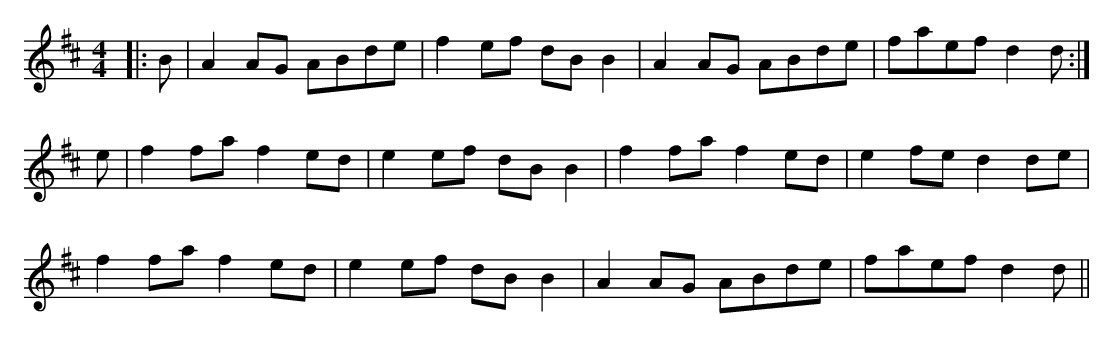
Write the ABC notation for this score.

X:1
M:4/4
K:D
|:B|A2AG ABde|f2ef dBB2|A2AG ABde|faef d2d:|
e|f2fa f2ed|e2ef dBB2|f2fa f2ed|e2fe d2de|
f2fa f2ed|e2ef dBB2|A2AG ABde|faef d2d||
